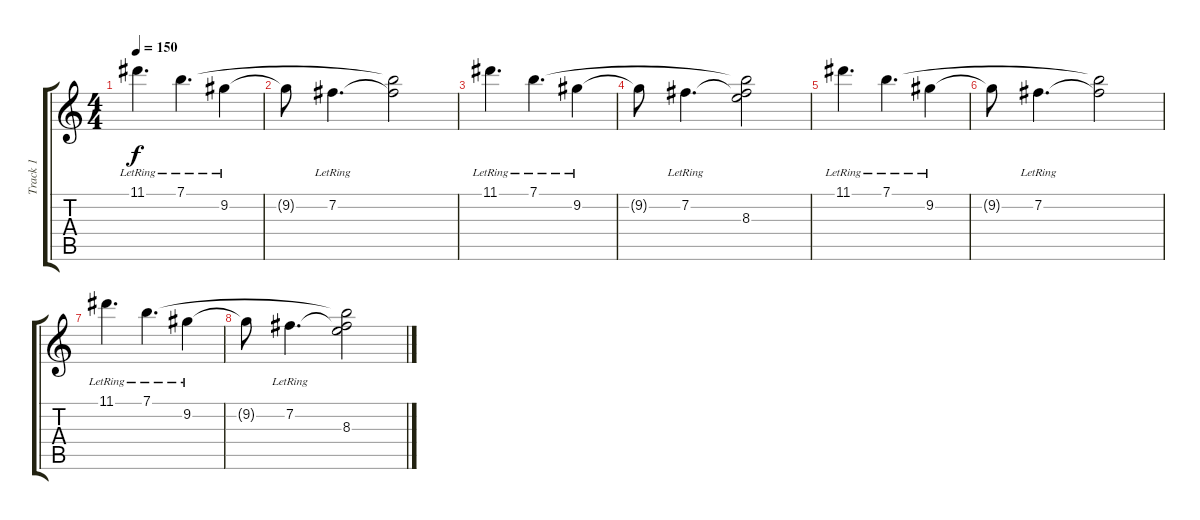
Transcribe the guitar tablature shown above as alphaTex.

\track ("Track 1" "Track 1") {instrument electricguitarjazz}
\staff {score tabs}
\tuning (E4 B3 Ab3 E3 B2 E2) {hide}
\ts (4 4)
\tempo 150
\clef g2
\ks c
11.1{lr}.4{d dy f} 7.1{lr}.4{d} 9.2{lr}.4 |
9.2{t}.8 7.2{lr}.4{d} (7.1{t} 7.2{t}).2 |
11.1{lr}.4{d} 7.1{lr}.4{d} 9.2{lr}.4 |
9.2{t}.8 7.2{lr}.4{d} (7.1{t} 7.2{t} 8.3).2 |
11.1{lr}.4{d} 7.1{lr}.4{d} 9.2{lr}.4 |
9.2{t}.8 7.2{lr}.4{d} (7.1{t} 7.2{t}).2 |
11.1{lr}.4{d} 7.1{lr}.4{d} 9.2{lr}.4 |
9.2{t}.8 7.2{lr}.4{d} (7.1{t} 7.2{t} 8.3).2
